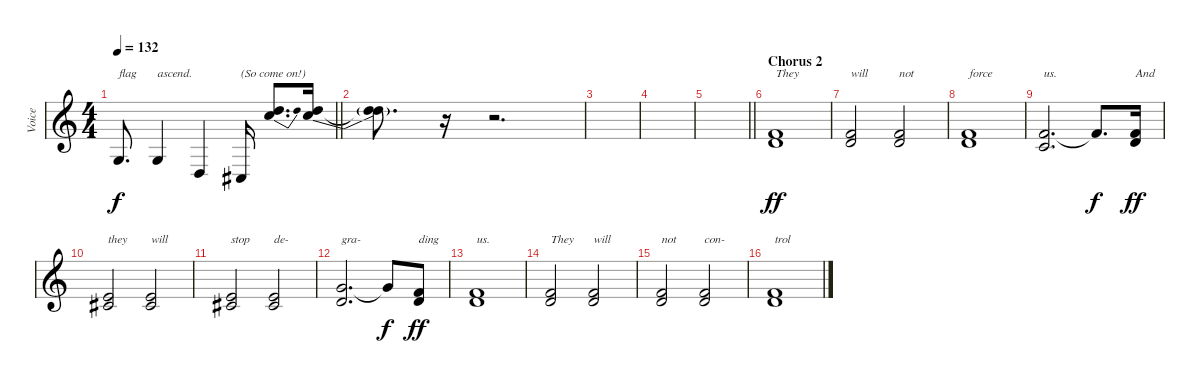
\track ("Voice" "Voice") {instrument flute}
\staff {score}
\tuning (E4 B3 G3 D3 A2 E2 B1) {hide}
\ts (4 4)
\tempo 132
\clef g2
\barLineRight lightlight
\ks c
5.4.8{d txt "flag" dy f} 5.4.4{txt "ascend."} 5.5.4 4.5.16{txt "(So come on!)"} (15.2 17.3{be (bend 0 0 60 4)}).8{d beam Up} (15.2 17.3{be (bend 0 0 60 4)}).16{beam Up} |
(15.2{t} 17.3{t}).8{d} r.16 r.2{d} |
|
|
\barLineRight lightlight
|
\section ("" "Chorus 2")
(10.3 12.4).1{txt "They" dy ff} |
(10.3 12.4).2{txt "will"} (10.3 12.4).2{txt "not"} |
(10.3 12.4).1{txt "force"} |
(10.3 10.4).2{d txt "us."} 10.3{t}.8{d dy f} (10.3 12.4).16{txt "And" dy ff} |
(9.3 11.4).2{txt "they"} (9.3 11.4).2{txt "will"} |
(9.3 11.4).2{txt "stop"} (9.3 11.4).2{txt "de-"} |
(12.3 12.4).2{d txt "gra-"} 12.3{t}.8{dy f} (10.3 12.4).8{txt "ding" dy ff} |
(10.3 12.4).1{txt "us."} |
(10.3 12.4).2{txt "They"} (10.3 12.4).2{txt "will"} |
(10.3 12.4).2{txt "not"} (10.3 12.4).2{txt "con-"} |
(10.3 12.4).1{txt "trol"}
